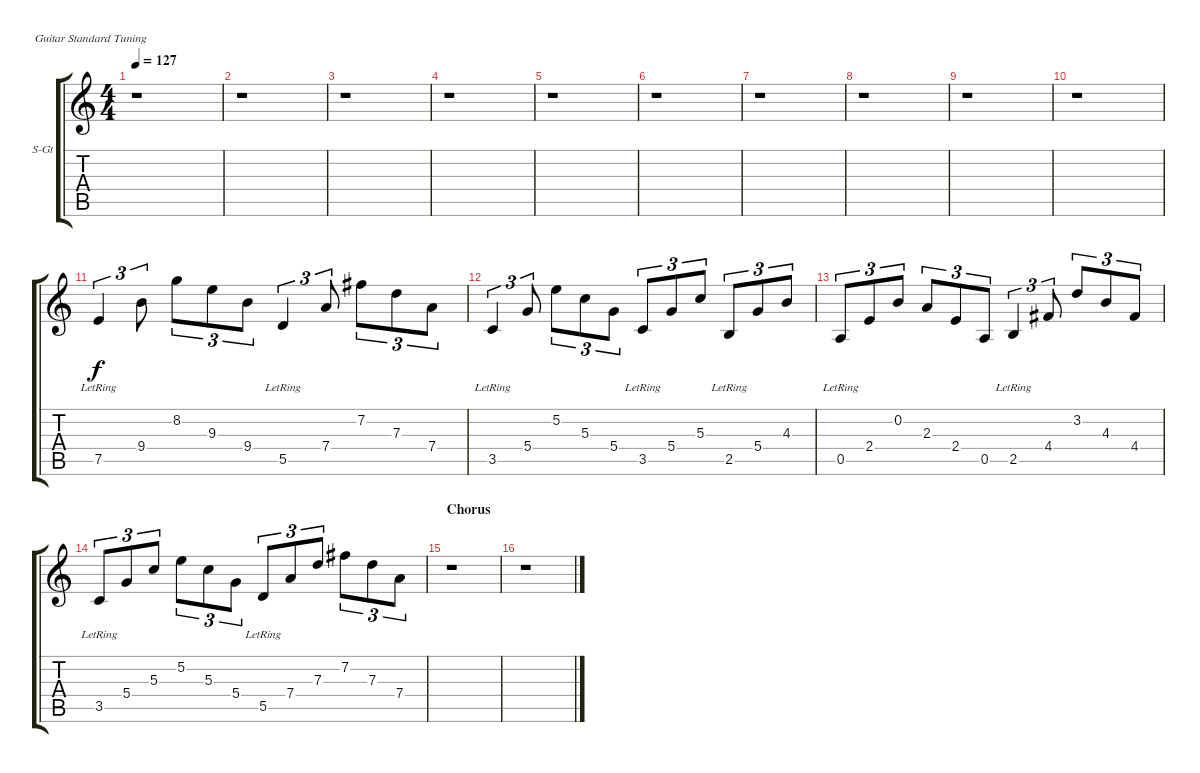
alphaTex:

\bracketExtendMode groupsimilarinstruments
\firstSystemTrackNameOrientation horizontal
\otherSystemsTrackNameOrientation horizontal
\track ("Loureiro - Acoustic/ Lead Guitar" "S-Gt") {instrument acousticguitarsteel}
\staff {score tabs}
\tuning (E4 B3 G3 D3 A2 E2)
\ts (4 4)
\tempo 127
\clef g2
\ks c
r.1{dy f} |
r.1 |
r.1 |
r.1 |
r.1 |
r.1 |
r.1 |
r.1 |
r.1 |
r.1 |
7.5{lr}.4{tu (3 2)} 9.4.8{tu (3 2)} 8.2.8{tu (3 2)} 9.3.8{tu (3 2)} 9.4.8{tu (3 2)} 5.5{lr}.4{tu (3 2)} 7.4.8{tu (3 2)} 7.2.8{tu (3 2)} 7.3.8{tu (3 2)} 7.4.8{tu (3 2)} |
3.5{lr}.4{tu (3 2)} 5.4.8{tu (3 2)} 5.2.8{tu (3 2)} 5.3.8{tu (3 2)} 5.4.8{tu (3 2)} 3.5{lr}.8{tu (3 2)} 5.4.8{tu (3 2)} 5.3.8{tu (3 2)} 2.5{lr}.8{tu (3 2)} 5.4.8{tu (3 2)} 4.3.8{tu (3 2)} |
0.5{lr}.8{tu (3 2)} 2.4.8{tu (3 2)} 0.2.8{tu (3 2)} 2.3.8{tu (3 2)} 2.4.8{tu (3 2)} 0.5.8{tu (3 2)} 2.5{lr}.4{tu (3 2)} 4.4.8{tu (3 2)} 3.2.8{tu (3 2)} 4.3.8{tu (3 2)} 4.4.8{tu (3 2)} |
3.5{lr}.8{tu (3 2)} 5.4.8{tu (3 2)} 5.3.8{tu (3 2)} 5.2.8{tu (3 2)} 5.3.8{tu (3 2)} 5.4.8{tu (3 2)} 5.5{lr}.8{tu (3 2)} 7.4.8{tu (3 2)} 7.3.8{tu (3 2)} 7.2.8{tu (3 2)} 7.3.8{tu (3 2)} 7.4.8{tu (3 2)} |
\section ("" "Chorus")
r.1 |
r.1
